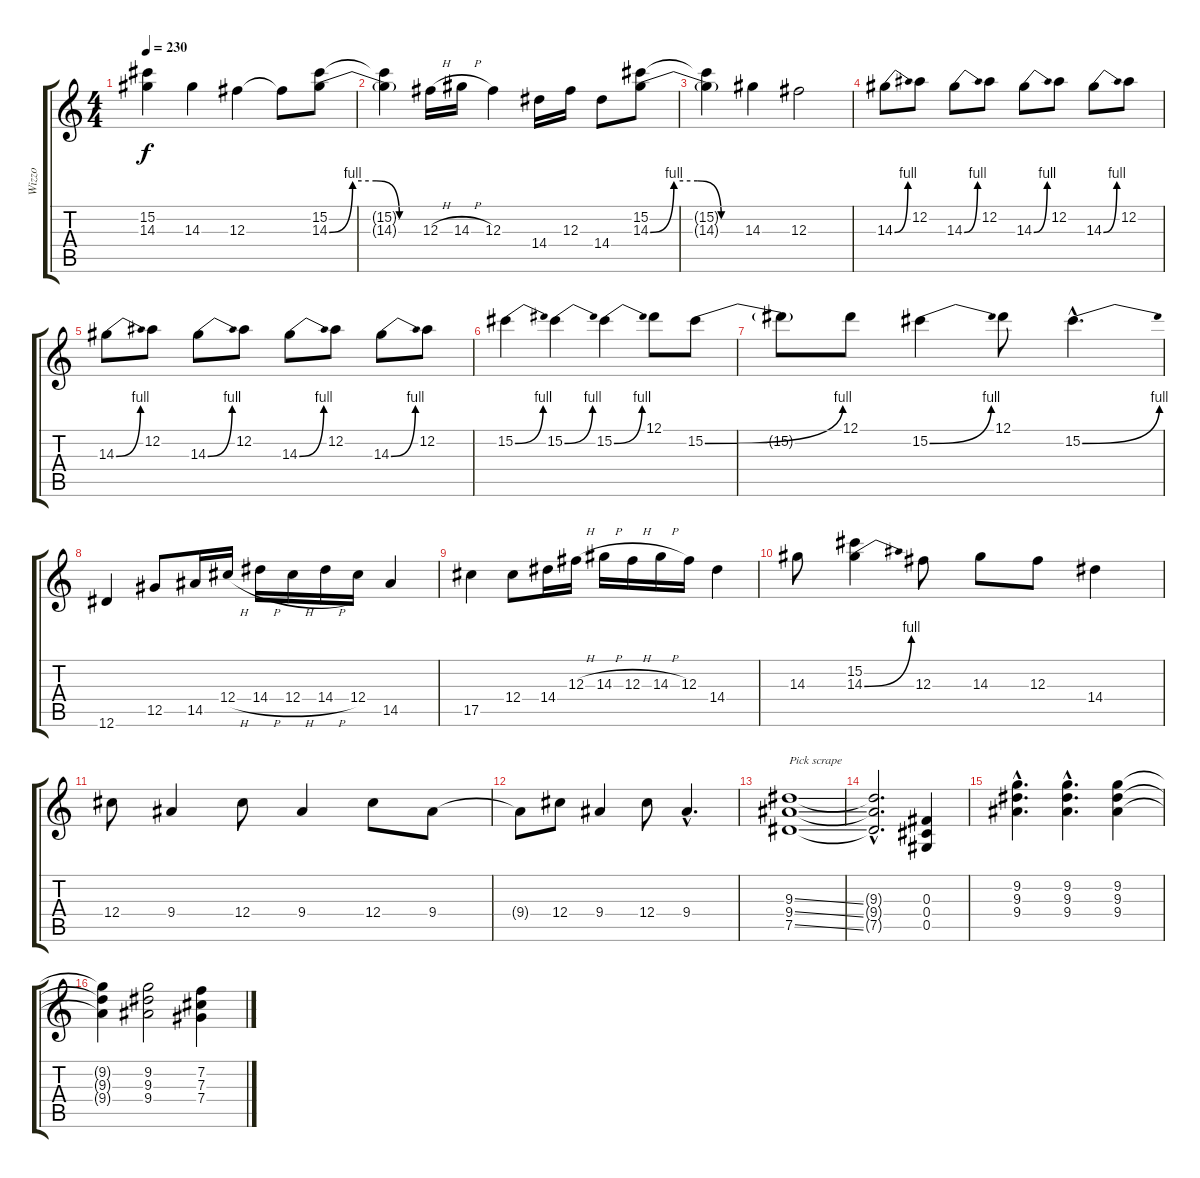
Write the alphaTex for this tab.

\track ("Wizzo" "Wizzo") {instrument distortionguitar}
\staff {score tabs}
\tuning (Eb4 Bb3 Gb3 Db3 Ab2 Eb2) {hide}
\ts (4 4)
\tempo 230
\clef g2
\ks c
(15.2{t} 14.3{t}).4{dy f} 14.3.4 12.3.4 12.3{t}.8 (15.2 14.3{be (custom 0 0 15 4 30 4 45 0 60 0)}).8 |
(15.2{t} 14.3{t}).4 12.3{h}.16 14.3{h}.16 12.3.4 14.4.16 12.3.16 14.4.8 (15.2 14.3{be (custom 0 0 15 4 30 4 45 0 60 0)}).8 |
(15.2{t} 14.3{t}).4 14.3.4 12.3.2 |
14.3{be (bend 0 0 60 4)}.8 12.2.8 14.3{be (bend 0 0 60 4)}.8 12.2.8 14.3{be (bend 0 0 60 4)}.8 12.2.8 14.3{be (bend 0 0 60 4)}.8 12.2.8 |
14.3{be (bend 0 0 60 4)}.8 12.2.8 14.3{be (bend 0 0 60 4)}.8 12.2.8 14.3{be (bend 0 0 60 4)}.8 12.2.8 14.3{be (bend 0 0 60 4)}.8 12.2.8 |
15.2{be (bend 0 0 60 4)}.4 15.2{be (bend 0 0 60 4)}.4 15.2{be (bend 0 0 60 4)}.4 12.1.8 15.2{be (bend 0 0 60 4)}.8 |
15.2{t}.8 12.1.8 15.2{be (bend 0 0 60 4)}.4 12.1.8 15.2{be (bend 0 0 60 4) hac}.4{d} |
12.6.4 12.5.8 14.5.16 12.4{h}.16 14.4{h}.16 12.4{h}.16 14.4{h}.16 12.4.16 14.5.4 |
17.5.4 12.4.8 14.4.16 12.3{h}.16 14.3{h}.16 12.3{h}.16 14.3{h}.16 12.3.16 14.4.4 |
14.3.8 (15.2 14.3{be (bend 0 0 60 4)}).4 12.3.8 14.3.8 12.3.8 14.4.4 |
12.4.8 9.4.4 12.4.8 9.4.4 12.4.8 9.4.8 |
9.4{t}.8 12.4.8 9.4.4 12.4.8 9.4{hac}.4{d} |
(9.3{ss} 9.4{ss} 7.5{ss}).1{txt "Pick scrape"} |
(9.3{hac t} 9.4{hac t} 7.5{hac t}).2{d} (0.3 0.4 0.5).4 |
(9.2{hac} 9.3{hac} 9.4{hac}).4{d volume 9} (9.2{hac} 9.3{hac} 9.4{hac}).4{d} (9.2 9.3 9.4).4 |
(9.2{t} 9.3{t} 9.4{t}).4 (9.2 9.3 9.4).2 (7.2 7.3 7.4).4
